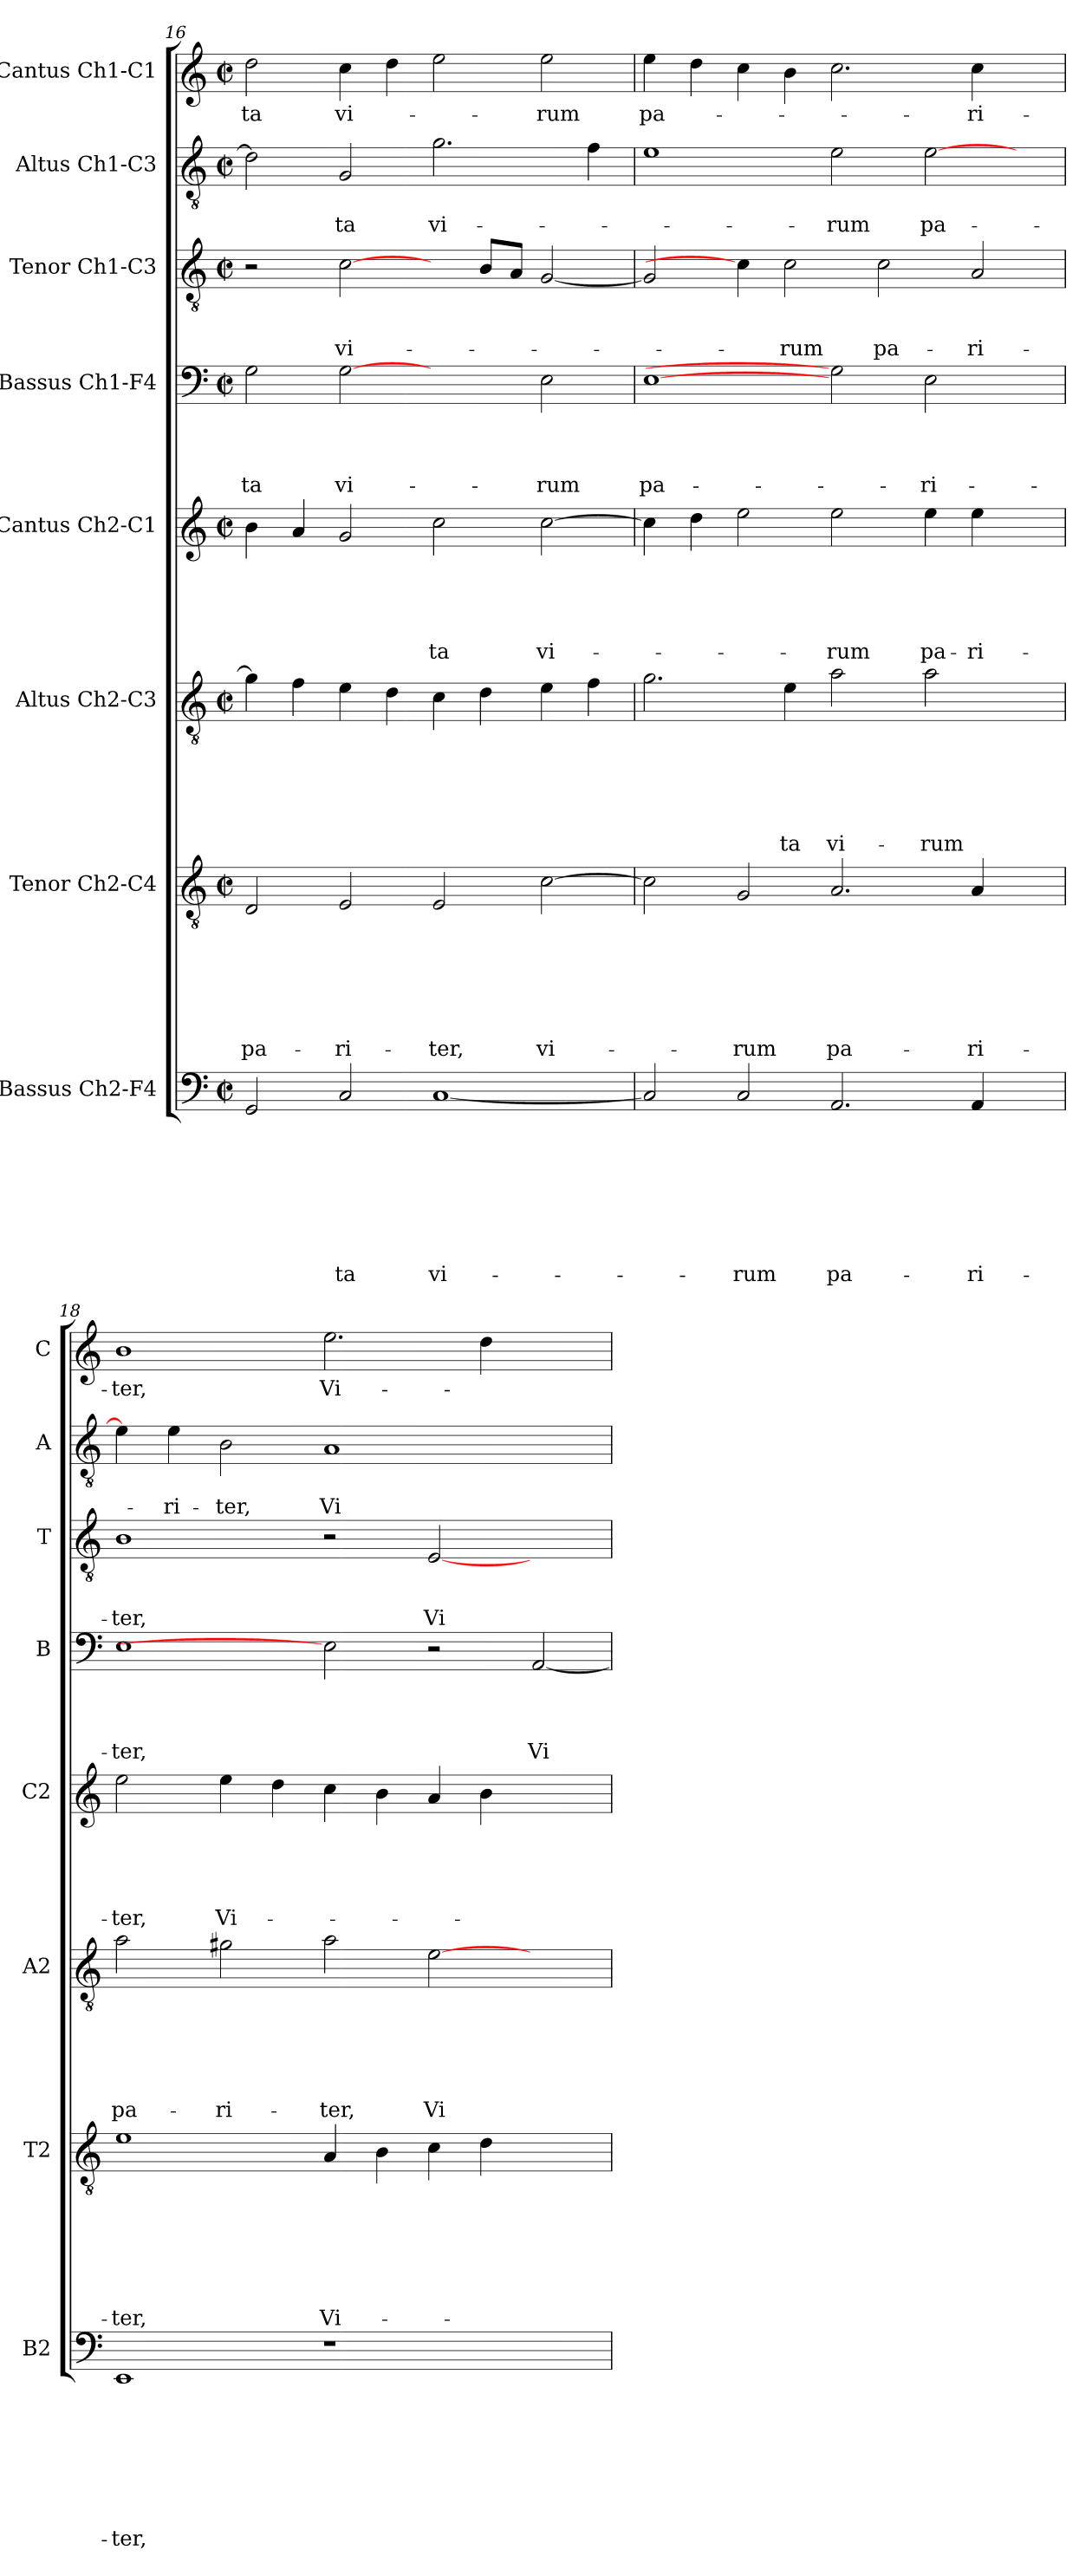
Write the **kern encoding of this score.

**kern	**text	**text	**text	**text	**text	**text	**text	**text	**kern	**text	**text	**text	**text	**text	**text	**text	**kern	**text	**text	**text	**text	**text	**text	**kern	**text	**text	**text	**text	**text	**kern	**text	**text	**text	**text	**kern	**text	**text	**text	**kern	**text	**text	**kern	**text
*part8	*part8	*part8	*part8	*part8	*part8	*part8	*part8	*part8	*part7	*part7	*part7	*part7	*part7	*part7	*part7	*part7	*part6	*part6	*part6	*part6	*part6	*part6	*part6	*part5	*part5	*part5	*part5	*part5	*part5	*part4	*part4	*part4	*part4	*part4	*part3	*part3	*part3	*part3	*part2	*part2	*part2	*part1	*part1
*staff8	*staff8	*staff8	*staff8	*staff8	*staff8	*staff8	*staff8	*staff8	*staff7	*staff7	*staff7	*staff7	*staff7	*staff7	*staff7	*staff7	*staff6	*staff6	*staff6	*staff6	*staff6	*staff6	*staff6	*staff5	*staff5	*staff5	*staff5	*staff5	*staff5	*staff4	*staff4	*staff4	*staff4	*staff4	*staff3	*staff3	*staff3	*staff3	*staff2	*staff2	*staff2	*staff1	*staff1
*I"Bassus Ch2-F4	*	*	*	*	*	*	*	*	*I"Tenor Ch2-C4	*	*	*	*	*	*	*	*I"Altus Ch2-C3	*	*	*	*	*	*	*I"Cantus Ch2-C1	*	*	*	*	*	*I"Bassus Ch1-F4	*	*	*	*	*I"Tenor Ch1-C3	*	*	*	*I"Altus Ch1-C3	*	*	*I"Cantus Ch1-C1	*
*I'B2	*	*	*	*	*	*	*	*	*I'T2	*	*	*	*	*	*	*	*I'A2	*	*	*	*	*	*	*I'C2	*	*	*	*	*	*I'B	*	*	*	*	*I'T	*	*	*	*I'A	*	*	*I'C	*
*clefF4	*	*	*	*	*	*	*	*	*clefGv2	*	*	*	*	*	*	*	*clefGv2	*	*	*	*	*	*	*clefG2	*	*	*	*	*	*clefF4	*	*	*	*	*clefGv2	*	*	*	*clefGv2	*	*	*clefG2	*
*k[]	*	*	*	*	*	*	*	*	*k[]	*	*	*	*	*	*	*	*k[]	*	*	*	*	*	*	*k[]	*	*	*	*	*	*k[]	*	*	*	*	*k[]	*	*	*	*k[]	*	*	*k[]	*
*C:	*	*	*	*	*	*	*	*	*C:	*	*	*	*	*	*	*	*C:	*	*	*	*	*	*	*C:	*	*	*	*	*	*C:	*	*	*	*	*C:	*	*	*	*C:	*	*	*C:	*
*M2/2	*	*	*	*	*	*	*	*	*M2/2	*	*	*	*	*	*	*	*M2/2	*	*	*	*	*	*	*M2/2	*	*	*	*	*	*M2/2	*	*	*	*	*M2/2	*	*	*	*M2/2	*	*	*M2/2	*
*met(c|)	*	*	*	*	*	*	*	*	*met(c|)	*	*	*	*	*	*	*	*met(c|)	*	*	*	*	*	*	*met(c|)	*	*	*	*	*	*met(c|)	*	*	*	*	*met(c|)	*	*	*	*met(c|)	*	*	*met(c|)	*
=16	=16	=16	=16	=16	=16	=16	=16	=16	=16	=16	=16	=16	=16	=16	=16	=16	=16	=16	=16	=16	=16	=16	=16	=16	=16	=16	=16	=16	=16	=16	=16	=16	=16	=16	=16	=16	=16	=16	=16	=16	=16	=16	=16
!	!	!	!	!	!	!	!	!	!	!	!	!	!	!	!	!LO:LY:b	!	!	!	!	!	!	!	!	!	!	!	!	!	!	!	!	!	!LO:LY:b	!	!	!	!	!	!	!	!	!LO:LY:b
2GG/	.	.	.	.	.	.	.	.	2D/	.	.	.	.	.	.	pa-	4g\]	.	.	.	.	.	.	4b\	.	.	.	.	.	2G\	.	.	.	-ta	2r	.	.	.	2d\]	.	.	2dd\	-ta
.	.	.	.	.	.	.	.	.	.	.	.	.	.	.	.	.	4f\	.	.	.	.	.	.	4a/	.	.	.	.	.	.	.	.	.	.	.	.	.	.	.	.	.	.	.
!	!	!	!	!	!	!	!	!LO:LY:b	!	!	!	!	!	!	!	!LO:LY:b	!	!	!	!	!	!	!	!	!	!	!	!	!	!	!	!	!	!LO:LY:b	!	!	!	!LO:LY:b	!	!	!LO:LY:b	!	!LO:LY:b
2C/	.	.	.	.	.	.	.	-ta	2E/	.	.	.	.	.	.	-ri-	4e\	.	.	.	.	.	.	2g/	.	.	.	.	.	[2G	.	.	.	vi-	[2c\	.	.	vi-	2G/	.	-ta	4cc\	vi-
.	.	.	.	.	.	.	.	.	.	.	.	.	.	.	.	.	4d\	.	.	.	.	.	.	.	.	.	.	.	.	.	.	.	.	.	.	.	.	.	.	.	.	4dd\	.
!	!	!	!	!	!	!	!	!LO:LY:b	!	!	!	!	!	!	!	!LO:LY:b	!	!	!	!	!	!	!	!	!	!	!	!	!LO:LY:b	!	!	!	!	!	!	!	!	!	!	!	!LO:LY:b	!	!
[1C	.	.	.	.	.	.	.	vi-	2E/	.	.	.	.	.	.	-ter,	4c\	.	.	.	.	.	.	2cc\	.	.	.	.	-ta	2ryy	.	.	.	.	4ryy	.	.	.	2.g\	.	vi-	2ee\	.
.	.	.	.	.	.	.	.	.	.	.	.	.	.	.	.	.	4d\	.	.	.	.	.	.	.	.	.	.	.	.	.	.	.	.	.	8B/L	.	.	.	.	.	.	.	.
.	.	.	.	.	.	.	.	.	.	.	.	.	.	.	.	.	.	.	.	.	.	.	.	.	.	.	.	.	.	.	.	.	.	.	8A/J	.	.	.	.	.	.	.	.
!	!	!	!	!	!	!	!	!	!	!	!	!	!	!	!	!LO:LY:b	!	!	!	!	!	!	!	!	!	!	!	!	!LO:LY:b	!	!	!	!	!LO:LY:b	!	!	!	!	!	!	!	!	!LO:LY:b
.	.	.	.	.	.	.	.	.	[2c\	.	.	.	.	.	.	vi-	4e\	.	.	.	.	.	.	[2cc\	.	.	.	.	vi-	2E\	.	.	.	-rum	[2G/	.	.	.	.	.	.	2ee\	-rum
.	.	.	.	.	.	.	.	.	.	.	.	.	.	.	.	.	4f\	.	.	.	.	.	.	.	.	.	.	.	.	.	.	.	.	.	.	.	.	.	4f\	.	.	.	.
=17	=17	=17	=17	=17	=17	=17	=17	=17	=17	=17	=17	=17	=17	=17	=17	=17	=17	=17	=17	=17	=17	=17	=17	=17	=17	=17	=17	=17	=17	=17	=17	=17	=17	=17	=17	=17	=17	=17	=17	=17	=17	=17	=17
!	!	!	!	!	!	!	!	!	!	!	!	!	!	!	!	!	!	!	!	!	!	!	!	!	!	!	!	!	!	!	!	!	!	!LO:LY:b	!	!	!	!	!	!	!	!	!LO:LY:b
2C/]	.	.	.	.	.	.	.	.	2c\]	.	.	.	.	.	.	.	2.g\	.	.	.	.	.	.	4cc\]	.	.	.	.	.	[1E	.	.	.	pa-	2G/]	.	.	.	1e	.	.	4ee\	pa-
.	.	.	.	.	.	.	.	.	.	.	.	.	.	.	.	.	.	.	.	.	.	.	.	4dd\	.	.	.	.	.	.	.	.	.	.	.	.	.	.	.	.	.	4dd\	.
!	!	!	!	!	!	!	!	!LO:LY:b	!	!	!	!	!	!	!	!LO:LY:b	!	!	!	!	!	!	!	!	!	!	!	!	!	!	!	!	!	!	!	!	!	!	!	!	!	!	!
2C/	.	.	.	.	.	.	.	-rum	2G/	.	.	.	.	.	.	-rum	.	.	.	.	.	.	.	2ee\	.	.	.	.	.	.	.	.	.	.	4c\]	.	.	.	.	.	.	4cc\	.
!	!	!	!	!	!	!	!	!	!	!	!	!	!	!	!	!	!	!	!	!	!	!	!LO:LY:b	!	!	!	!	!	!	!	!	!	!	!	!	!	!	!LO:LY:b	!	!	!	!	!
.	.	.	.	.	.	.	.	.	.	.	.	.	.	.	.	.	4e\	.	.	.	.	.	-ta	.	.	.	.	.	.	.	.	.	.	.	2c\	.	.	-rum	.	.	.	4b\	.
!	!	!	!	!	!	!	!	!LO:LY:b	!	!	!	!	!	!	!	!LO:LY:b	!	!	!	!	!	!	!LO:LY:b	!	!	!	!	!	!LO:LY:b	!	!	!	!	!	!	!	!	!	!	!	!LO:LY:b	!	!
2.AA/	.	.	.	.	.	.	.	pa-	2.A/	.	.	.	.	.	.	pa-	2a\	.	.	.	.	.	vi-	2ee\	.	.	.	.	-rum	2G]	.	.	.	.	.	.	.	.	2e\	.	-rum	2.cc\	.
!	!	!	!	!	!	!	!	!	!	!	!	!	!	!	!	!	!	!	!	!	!	!	!	!	!	!	!	!	!	!	!	!	!	!	!	!	!	!LO:LY:b	!	!	!	!	!
.	.	.	.	.	.	.	.	.	.	.	.	.	.	.	.	.	.	.	.	.	.	.	.	.	.	.	.	.	.	.	.	.	.	.	2c\	.	.	pa-	.	.	.	.	.
!	!	!	!	!	!	!	!	!	!	!	!	!	!	!	!	!	!	!	!	!	!	!	!LO:LY:b	!	!	!	!	!	!LO:LY:b	!	!	!	!	!LO:LY:b	!	!	!	!	!	!	!LO:LY:b	!	!
.	.	.	.	.	.	.	.	.	.	.	.	.	.	.	.	.	2a\	.	.	.	.	.	-rum	4ee\	.	.	.	.	pa-	2E\	.	.	.	-ri-	.	.	.	.	[2e\	.	pa-	.	.
!	!	!	!	!	!	!	!	!LO:LY:b	!	!	!	!	!	!	!	!LO:LY:b	!	!	!	!	!	!	!	!	!	!	!	!	!LO:LY:b	!	!	!	!	!	!	!	!	!LO:LY:b	!	!	!	!	!LO:LY:b
4AA/	.	.	.	.	.	.	.	-ri-	4A/	.	.	.	.	.	.	-ri-	.	.	.	.	.	.	.	4ee\	.	.	.	.	-ri-	.	.	.	.	.	2A/	.	.	-ri-	.	.	.	4cc\	-ri-
4ryy	.	.	.	.	.	.	.	.	4ryy	.	.	.	.	.	.	.	4ryy	.	.	.	.	.	.	4ryy	.	.	.	.	.	4ryy	.	.	.	.	.	.	.	.	4ryy	.	.	4ryy	.
!!LO:PB:g=z
=18	=18	=18	=18	=18	=18	=18	=18	=18	=18	=18	=18	=18	=18	=18	=18	=18	=18	=18	=18	=18	=18	=18	=18	=18	=18	=18	=18	=18	=18	=18	=18	=18	=18	=18	=18	=18	=18	=18	=18	=18	=18	=18	=18
!	!	!	!	!	!	!	!	!LO:LY:b	!	!	!	!	!	!	!	!LO:LY:b	!	!	!	!	!	!	!LO:LY:b	!	!	!	!	!	!LO:LY:b	!	!	!	!	!LO:LY:b	!	!	!	!LO:LY:b	!	!	!	!	!LO:LY:b
1EE	.	.	.	.	.	.	.	-ter,	1e	.	.	.	.	.	.	-ter,	2a\	.	.	.	.	.	pa-	2ee\	.	.	.	.	-ter,	1E	.	.	.	-ter,	1B	.	.	-ter,	4e\]	.	.	1b	-ter,
!	!	!	!	!	!	!	!	!	!	!	!	!	!	!	!	!	!	!	!	!	!	!	!	!	!	!	!	!	!	!	!	!	!	!	!	!	!	!	!	!	!LO:LY:b	!	!
.	.	.	.	.	.	.	.	.	.	.	.	.	.	.	.	.	.	.	.	.	.	.	.	.	.	.	.	.	.	.	.	.	.	.	.	.	.	.	4e\	.	-ri-	.	.
!	!	!	!	!	!	!	!	!	!	!	!	!	!	!	!	!	!	!	!	!	!	!	!LO:LY:b	!	!	!	!	!	!LO:LY:b	!	!	!	!	!	!	!	!	!	!	!	!LO:LY:b	!	!
.	.	.	.	.	.	.	.	.	.	.	.	.	.	.	.	.	2g#X\	.	.	.	.	.	-ri-	4ee\	.	.	.	.	Vi-	.	.	.	.	.	.	.	.	.	2B\	.	-ter,	.	.
.	.	.	.	.	.	.	.	.	.	.	.	.	.	.	.	.	.	.	.	.	.	.	.	4dd\	.	.	.	.	.	.	.	.	.	.	.	.	.	.	.	.	.	.	.
!	!	!	!	!	!	!	!	!	!	!	!	!	!	!	!	!LO:LY:b	!	!	!	!	!	!	!LO:LY:b	!	!	!	!	!	!	!	!	!	!	!	!	!	!	!	!	!	!LO:LY:b	!	!LO:LY:b
1r	.	.	.	.	.	.	.	.	4A/	.	.	.	.	.	.	Vi-	2a\	.	.	.	.	.	-ter,	4cc\	.	.	.	.	.	2E]	.	.	.	.	2r	.	.	.	1A	.	Vi-	2.ee\	Vi-
.	.	.	.	.	.	.	.	.	4B\	.	.	.	.	.	.	.	.	.	.	.	.	.	.	4b\	.	.	.	.	.	.	.	.	.	.	.	.	.	.	.	.	.	.	.
!	!	!	!	!	!	!	!	!	!	!	!	!	!	!	!	!	!	!	!	!	!	!	!LO:LY:b	!	!	!	!	!	!	!	!	!	!	!	!	!	!	!LO:LY:b	!	!	!	!	!
.	.	.	.	.	.	.	.	.	4c\	.	.	.	.	.	.	.	[2e\	.	.	.	.	.	Vi-	4a/	.	.	.	.	.	2r	.	.	.	.	[2E/	.	.	Vi-	.	.	.	.	.
.	.	.	.	.	.	.	.	.	4d\	.	.	.	.	.	.	.	.	.	.	.	.	.	.	4b\	.	.	.	.	.	.	.	.	.	.	.	.	.	.	.	.	.	4dd\	.
!	!	!	!	!	!	!	!	!	!	!	!	!	!	!	!	!	!	!	!	!	!	!	!	!	!	!	!	!	!	!	!	!	!	!LO:LY:b	!	!	!	!	!	!	!	!	!
2ryy	.	.	.	.	.	.	.	.	2ryy	.	.	.	.	.	.	.	2ryy	.	.	.	.	.	.	2ryy	.	.	.	.	.	[2AA/	.	.	.	Vi-	2ryy	.	.	.	2ryy	.	.	2ryy	.
=	=	=	=	=	=	=	=	=	=	=	=	=	=	=	=	=	=	=	=	=	=	=	=	=	=	=	=	=	=	=	=	=	=	=	=	=	=	=	=	=	=	=	=
*-	*-	*-	*-	*-	*-	*-	*-	*-	*-	*-	*-	*-	*-	*-	*-	*-	*-	*-	*-	*-	*-	*-	*-	*-	*-	*-	*-	*-	*-	*-	*-	*-	*-	*-	*-	*-	*-	*-	*-	*-	*-	*-	*-
